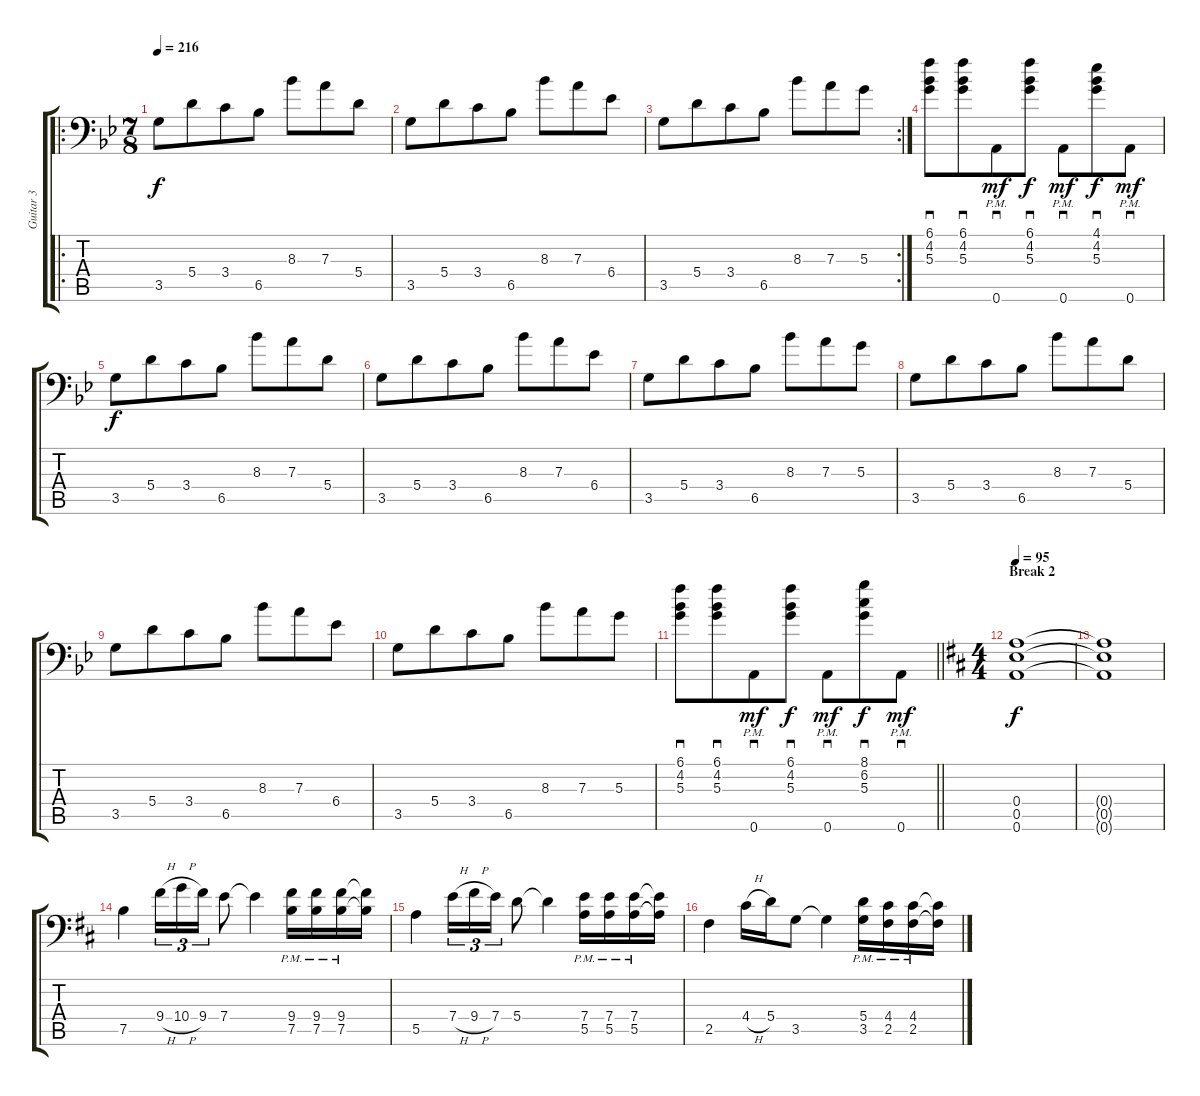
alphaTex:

\track ("Guitar 3" "Guitar 3") {instrument distortionguitar}
\staff {score tabs}
\tuning (B3 Gb3 D3 A2 E2 A1) {hide}
\ro
\ts (7 8)
\tempo 216
\clef f4
\ks gminor
3.5.8{dy f} 5.4.8 3.4.8 6.5.8 8.3.8 7.3.8 5.4.8 |
3.5.8 5.4.8 3.4.8 6.5.8 8.3.8 7.3.8 6.4.8 |
\rc 2
3.5.8 5.4.8 3.4.8 6.5.8 8.3.8 7.3.8 5.3.8 |
(6.1 4.2 5.3).8{sd} (6.1 4.2 5.3).8{sd} 0.6{pm}.8{sd dy mf} (6.1 4.2 5.3).8{sd dy f} 0.6{pm}.8{sd dy mf} (4.1 4.2 5.3).8{sd dy f} 0.6{pm}.8{sd dy mf} |
3.5.8{dy f} 5.4.8 3.4.8 6.5.8 8.3.8 7.3.8 5.4.8 |
3.5.8 5.4.8 3.4.8 6.5.8 8.3.8 7.3.8 6.4.8 |
3.5.8 5.4.8 3.4.8 6.5.8 8.3.8 7.3.8 5.3.8 |
3.5.8 5.4.8 3.4.8 6.5.8 8.3.8 7.3.8 5.4.8 |
3.5.8 5.4.8 3.4.8 6.5.8 8.3.8 7.3.8 6.4.8 |
3.5.8 5.4.8 3.4.8 6.5.8 8.3.8 7.3.8 5.3.8 |
\barLineRight lightlight
(6.1 4.2 5.3).8{sd} (6.1 4.2 5.3).8{sd} 0.6{pm}.8{sd dy mf} (6.1 4.2 5.3).8{sd dy f} 0.6{pm}.8{sd dy mf} (8.1 6.2 5.3).8{sd dy f} 0.6{pm}.8{sd dy mf} |
\ts (4 4)
\section ("" "Break 2")
\tempo 95
\ks bminor
(0.4 0.5 0.6).1{dy f} |
(0.4{t} 0.5{t} 0.6{t}).1 |
7.5.4 9.4{h}.16{tu (3 2)} 10.4{h}.16{tu (3 2)} 9.4.16{tu (3 2)} 7.4.8 7.4{t}.4 (9.4{pm} 7.5{pm}).16 (9.4{pm} 7.5{pm}).16 (9.4{pm} 7.5{pm}).16 (9.4{t} 7.5{t}).16 |
5.5.4 7.4{h}.16{tu (3 2)} 9.4{h}.16{tu (3 2)} 7.4.16{tu (3 2)} 5.4.8 5.4{t}.4 (7.4{pm} 5.5{pm}).16 (7.4{pm} 5.5{pm}).16 (7.4{pm} 5.5{pm}).16 (7.4{t} 5.5{t}).16 |
2.5.4 4.4{h}.16 5.4.16 3.5.8 3.5{t}.4 (5.4{pm} 3.5{pm}).16 (4.4{pm} 2.5{pm}).16 (4.4{pm} 2.5{pm}).16 (4.4{t} 2.5{t}).16
